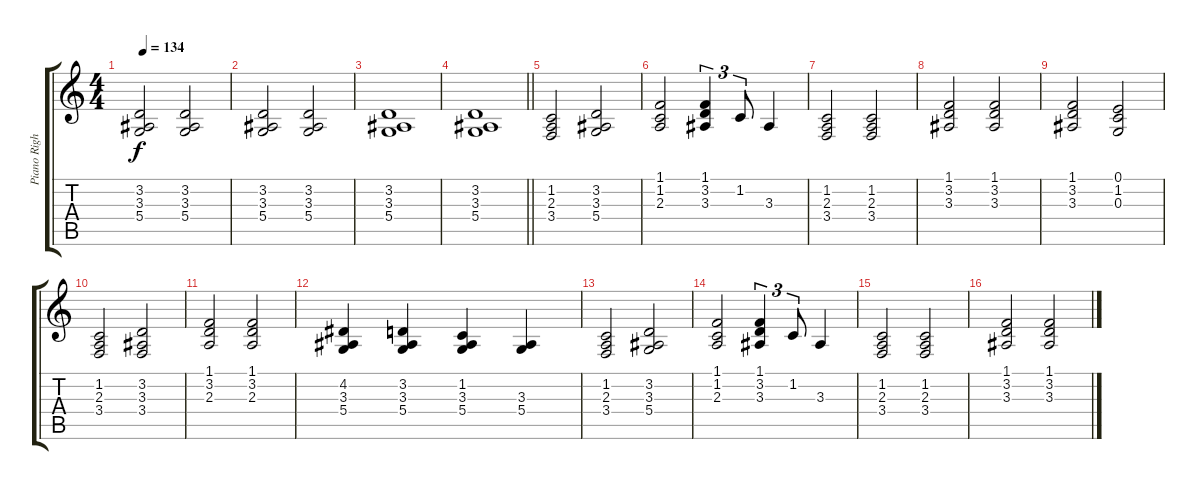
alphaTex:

\track ("Piano Right" "Piano Righ") {instrument acousticgrandpiano}
\staff {score tabs}
\tuning (E4 B3 G3 D3 A2 E2) {hide}
\ts (4 4)
\tempo 134
\clef g2
\ks c
(3.2 3.3 5.4).2{dy f} (3.2 3.3 5.4).2 |
(3.2 3.3 5.4).2 (3.2 3.3 5.4).2 |
(3.2 3.3 5.4).1 |
\barLineRight lightlight
(3.2 3.3 5.4).1 |
(1.2 2.3 3.4).2 (3.2 3.3 5.4).2 |
(1.1 1.2 2.3).2 (1.1 3.2 3.3).4{tu (3 2)} 1.2.8{tu (3 2)} 3.3.4 |
(1.2 2.3 3.4).2 (1.2 2.3 3.4).2 |
(1.1 3.2 3.3).2 (1.1 3.2 3.3).2 |
(1.1 3.2 3.3).2 (0.1 1.2 0.3).2 |
(1.2 2.3 3.4).2 (3.2 3.3 3.4).2 |
(1.1 3.2 2.3).2 (1.1 3.2 2.3).2 |
(4.2 3.3 5.4).4 (3.2 3.3 5.4).4 (1.2 3.3 5.4).4 (3.3 5.4).4 |
(1.2 2.3 3.4).2 (3.2 3.3 5.4).2 |
(1.1 1.2 2.3).2 (1.1 3.2 3.3).4{tu (3 2)} 1.2.8{tu (3 2)} 3.3.4 |
(1.2 2.3 3.4).2 (1.2 2.3 3.4).2 |
(1.1 3.2 3.3).2 (1.1 3.2 3.3).2
